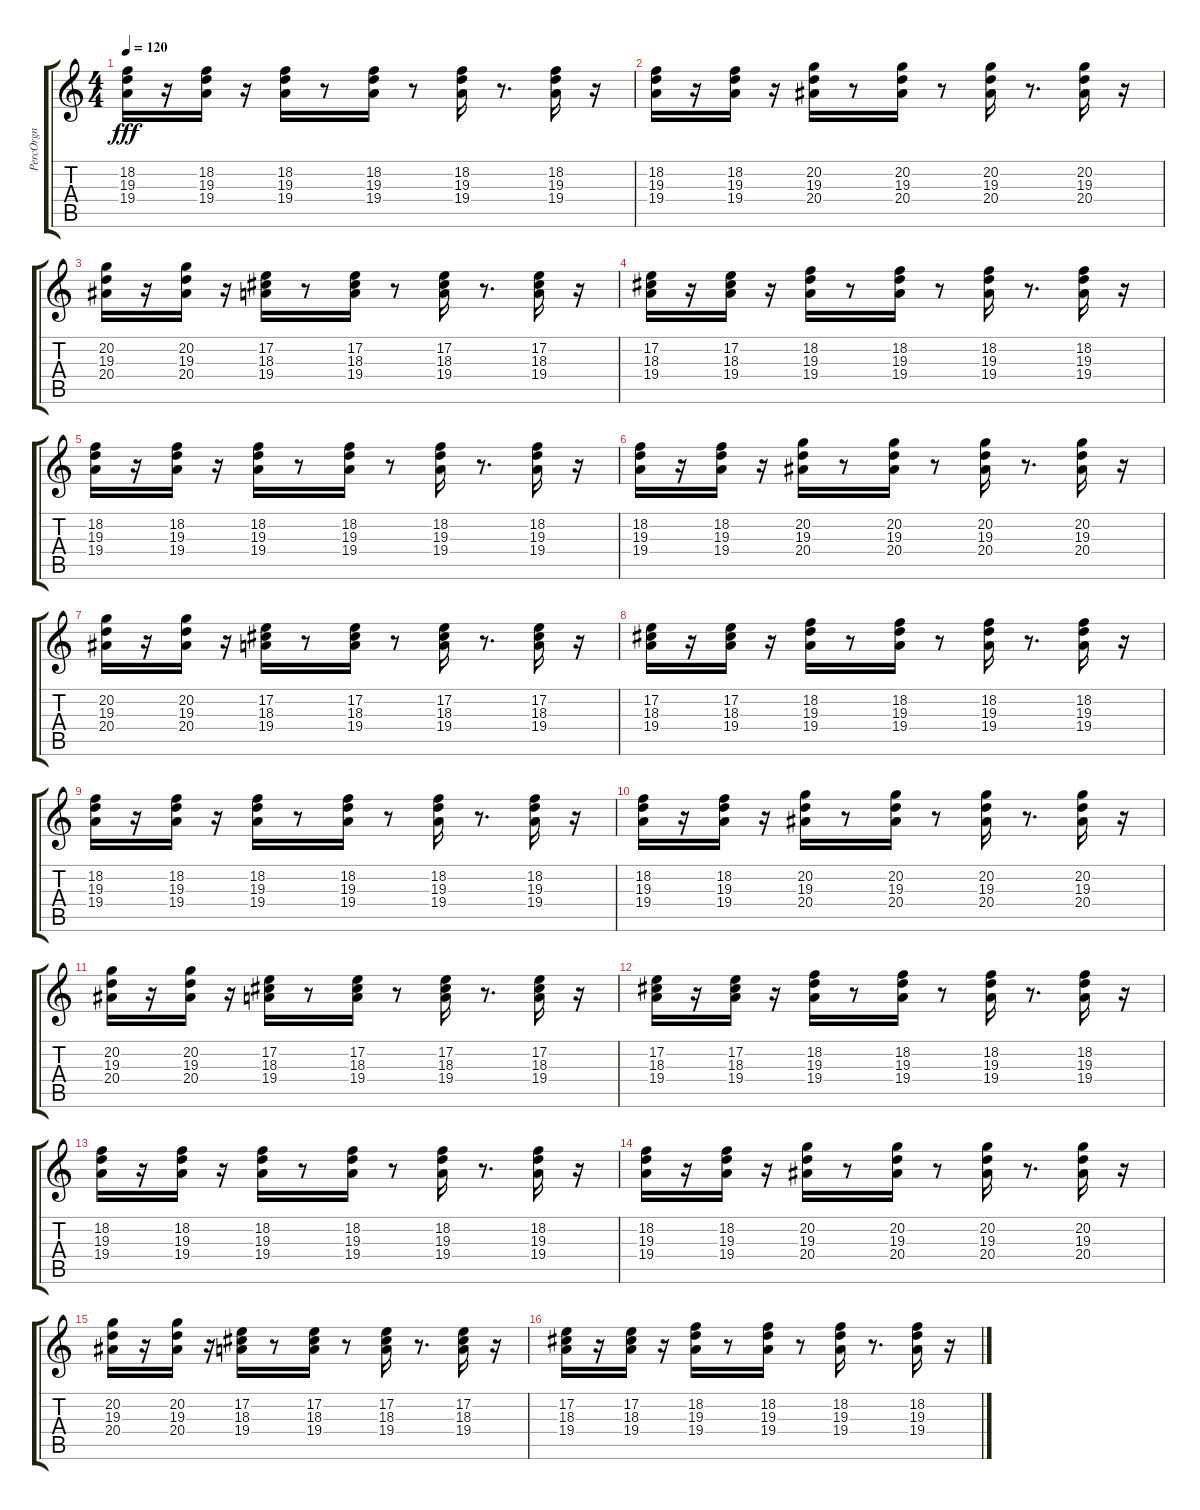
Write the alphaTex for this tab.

\track ("PercOrgn" "PercOrgn") {instrument percussiveorgan}
\staff {score tabs}
\tuning (E4 B3 G3 D3 A2 E2) {hide}
\ts (4 4)
\tempo 120
\clef g2
\ks c
(18.2 19.3 19.4).16{dy fff} r.16 (18.2 19.3 19.4).16 r.16 (18.2 19.3 19.4).16 r.8 (18.2 19.3 19.4).16 r.8 (18.2 19.3 19.4).16 r.8{d} (18.2 19.3 19.4).16 r.16 |
(18.2 19.3 19.4).16 r.16 (18.2 19.3 19.4).16 r.16 (20.2 19.3 20.4).16 r.8 (20.2 19.3 20.4).16 r.8 (20.2 19.3 20.4).16 r.8{d} (20.2 19.3 20.4).16 r.16 |
(20.2 19.3 20.4).16 r.16 (20.2 19.3 20.4).16 r.16 (17.2 18.3 19.4).16 r.8 (17.2 18.3 19.4).16 r.8 (17.2 18.3 19.4).16 r.8{d} (17.2 18.3 19.4).16 r.16 |
(17.2 18.3 19.4).16 r.16 (17.2 18.3 19.4).16 r.16 (18.2 19.3 19.4).16 r.8 (18.2 19.3 19.4).16 r.8 (18.2 19.3 19.4).16 r.8{d} (18.2 19.3 19.4).16 r.16 |
(18.2 19.3 19.4).16 r.16 (18.2 19.3 19.4).16 r.16 (18.2 19.3 19.4).16 r.8 (18.2 19.3 19.4).16 r.8 (18.2 19.3 19.4).16 r.8{d} (18.2 19.3 19.4).16 r.16 |
(18.2 19.3 19.4).16 r.16 (18.2 19.3 19.4).16 r.16 (20.2 19.3 20.4).16 r.8 (20.2 19.3 20.4).16 r.8 (20.2 19.3 20.4).16 r.8{d} (20.2 19.3 20.4).16 r.16 |
(20.2 19.3 20.4).16 r.16 (20.2 19.3 20.4).16 r.16 (17.2 18.3 19.4).16 r.8 (17.2 18.3 19.4).16 r.8 (17.2 18.3 19.4).16 r.8{d} (17.2 18.3 19.4).16 r.16 |
(17.2 18.3 19.4).16 r.16 (17.2 18.3 19.4).16 r.16 (18.2 19.3 19.4).16 r.8 (18.2 19.3 19.4).16 r.8 (18.2 19.3 19.4).16 r.8{d} (18.2 19.3 19.4).16 r.16 |
(18.2 19.3 19.4).16 r.16 (18.2 19.3 19.4).16 r.16 (18.2 19.3 19.4).16 r.8 (18.2 19.3 19.4).16 r.8 (18.2 19.3 19.4).16 r.8{d} (18.2 19.3 19.4).16 r.16 |
(18.2 19.3 19.4).16 r.16 (18.2 19.3 19.4).16 r.16 (20.2 19.3 20.4).16 r.8 (20.2 19.3 20.4).16 r.8 (20.2 19.3 20.4).16 r.8{d} (20.2 19.3 20.4).16 r.16 |
(20.2 19.3 20.4).16 r.16 (20.2 19.3 20.4).16 r.16 (17.2 18.3 19.4).16 r.8 (17.2 18.3 19.4).16 r.8 (17.2 18.3 19.4).16 r.8{d} (17.2 18.3 19.4).16 r.16 |
(17.2 18.3 19.4).16 r.16 (17.2 18.3 19.4).16 r.16 (18.2 19.3 19.4).16 r.8 (18.2 19.3 19.4).16 r.8 (18.2 19.3 19.4).16 r.8{d} (18.2 19.3 19.4).16 r.16 |
(18.2 19.3 19.4).16 r.16 (18.2 19.3 19.4).16 r.16 (18.2 19.3 19.4).16 r.8 (18.2 19.3 19.4).16 r.8 (18.2 19.3 19.4).16 r.8{d} (18.2 19.3 19.4).16 r.16 |
(18.2 19.3 19.4).16 r.16 (18.2 19.3 19.4).16 r.16 (20.2 19.3 20.4).16 r.8 (20.2 19.3 20.4).16 r.8 (20.2 19.3 20.4).16 r.8{d} (20.2 19.3 20.4).16 r.16 |
(20.2 19.3 20.4).16 r.16 (20.2 19.3 20.4).16 r.16 (17.2 18.3 19.4).16 r.8 (17.2 18.3 19.4).16 r.8 (17.2 18.3 19.4).16 r.8{d} (17.2 18.3 19.4).16 r.16 |
(17.2 18.3 19.4).16 r.16 (17.2 18.3 19.4).16 r.16 (18.2 19.3 19.4).16 r.8 (18.2 19.3 19.4).16 r.8 (18.2 19.3 19.4).16 r.8{d} (18.2 19.3 19.4).16 r.16
